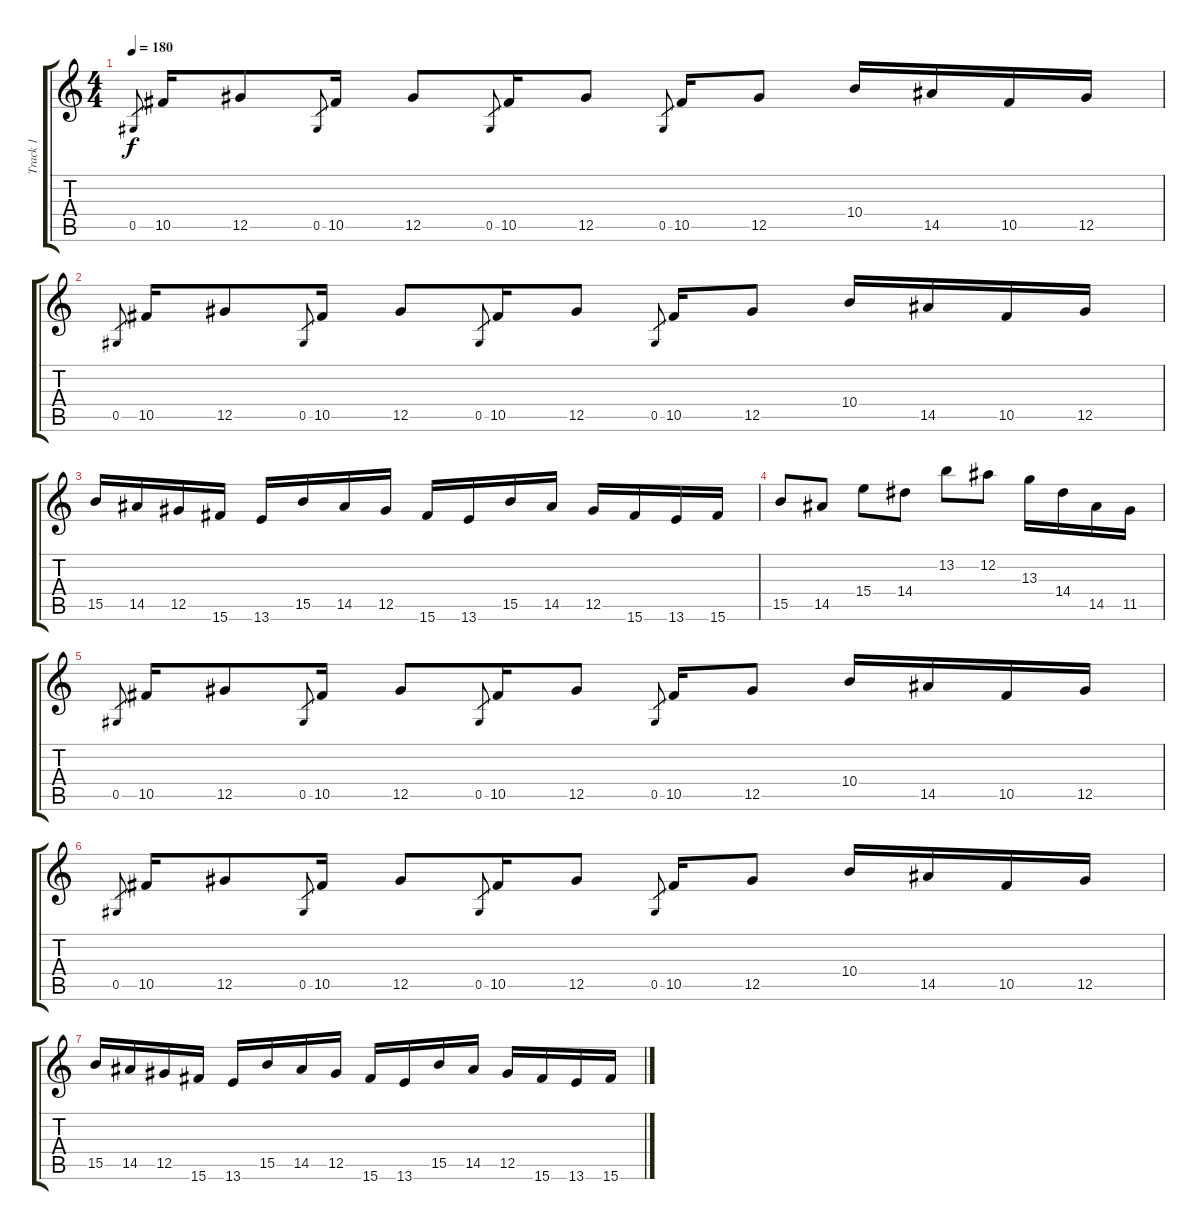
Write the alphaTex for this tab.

\track ("Track 1" "Track 1") {instrument distortionguitar}
\staff {score tabs}
\tuning (Eb4 Bb3 Gb3 Db3 Ab2 Eb2) {hide}
\ts (4 4)
\tempo 180
\clef g2
\ks c
0.5.8{gr dy f instrument distortionguitar} 10.5.16 12.5.8 0.5.8{gr} 10.5.16 12.5.8 0.5.8{gr} 10.5.16 12.5.8 0.5.8{gr} 10.5.16 12.5.8 10.4.16 14.5.16 10.5.16 12.5.16 |
0.5.8{gr} 10.5.16 12.5.8 0.5.8{gr} 10.5.16 12.5.8 0.5.8{gr} 10.5.16 12.5.8 0.5.8{gr} 10.5.16 12.5.8 10.4.16 14.5.16 10.5.16 12.5.16 |
15.5.16 14.5.16 12.5.16 15.6.16 13.6.16 15.5.16 14.5.16 12.5.16 15.6.16 13.6.16 15.5.16 14.5.16 12.5.16 15.6.16 13.6.16 15.6.16 |
15.5.8 14.5.8 15.4.8 14.4.8 13.2.8 12.2.8 13.3.16 14.4.16 14.5.16 11.5.16 |
0.5.8{gr} 10.5.16 12.5.8 0.5.8{gr} 10.5.16 12.5.8 0.5.8{gr} 10.5.16 12.5.8 0.5.8{gr} 10.5.16 12.5.8 10.4.16 14.5.16 10.5.16 12.5.16 |
0.5.8{gr} 10.5.16 12.5.8 0.5.8{gr} 10.5.16 12.5.8 0.5.8{gr} 10.5.16 12.5.8 0.5.8{gr} 10.5.16 12.5.8 10.4.16 14.5.16 10.5.16 12.5.16 |
15.5.16 14.5.16 12.5.16 15.6.16 13.6.16 15.5.16 14.5.16 12.5.16 15.6.16 13.6.16 15.5.16 14.5.16 12.5.16 15.6.16 13.6.16 15.6.16
